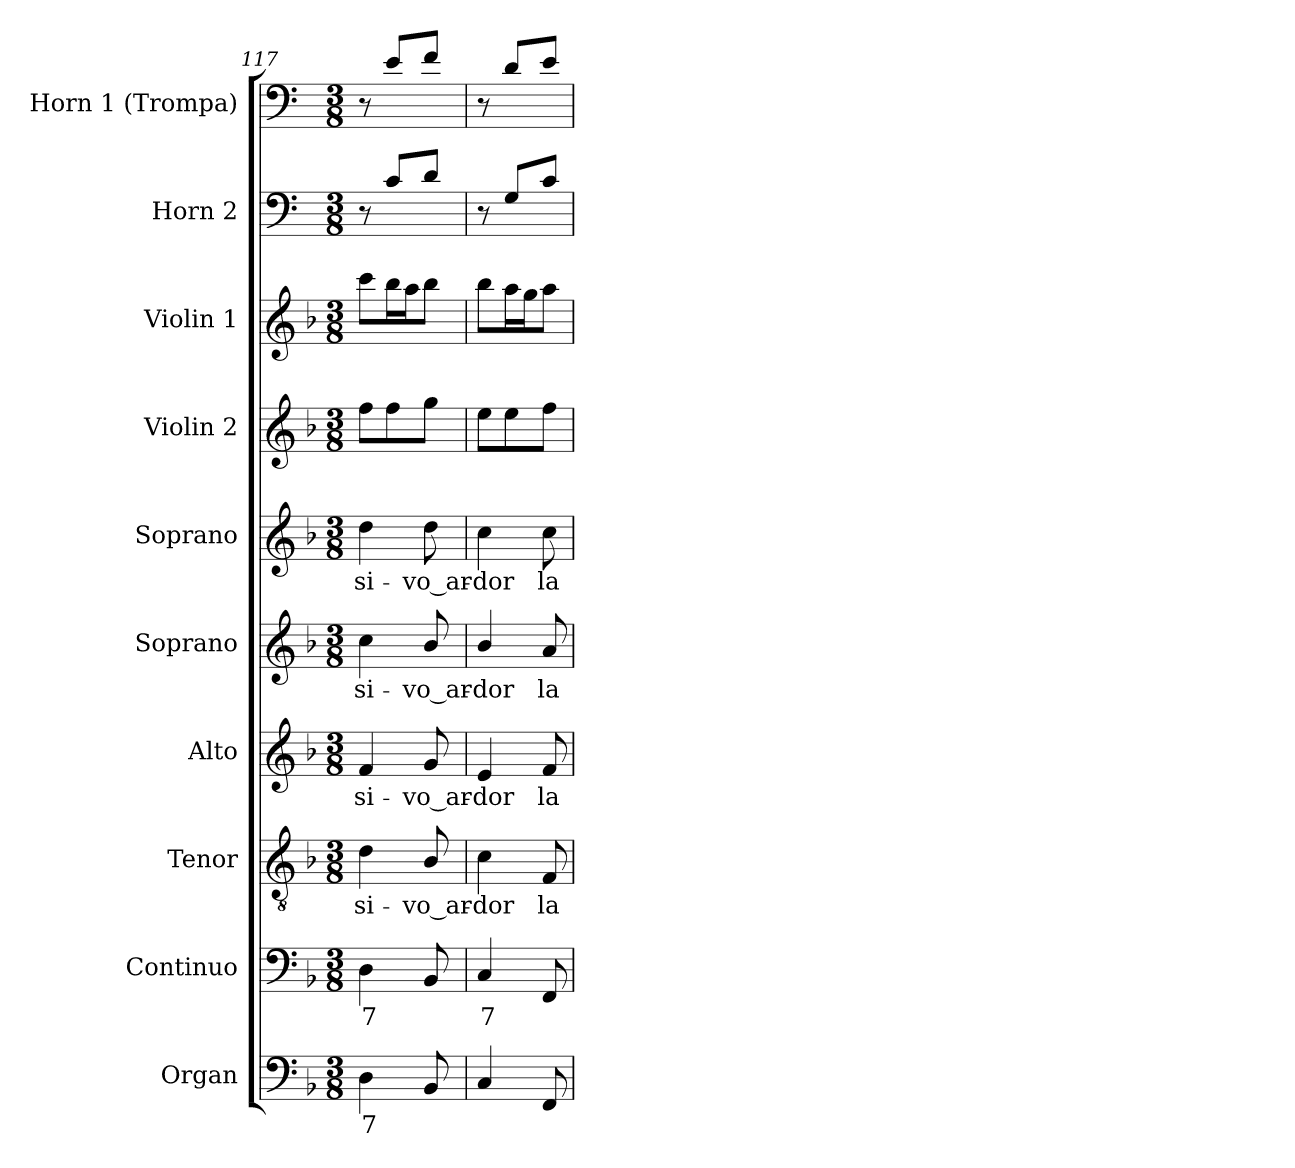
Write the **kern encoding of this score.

**kern	**text	**kern	**text	**kern	**text	**kern	**text	**kern	**text	**kern	**text	**kern	**kern	**kern	**kern
*part10	*part10	*part9	*part9	*part8	*part8	*part7	*part7	*part6	*part6	*part5	*part5	*part4	*part3	*part2	*part1
*staff10	*staff10	*staff9	*staff9	*staff8	*staff8	*staff7	*staff7	*staff6	*staff6	*staff5	*staff5	*staff4	*staff3	*staff2	*staff1
*I"Organ	*	*I"Continuo	*	*I"Tenor	*	*I"Alto	*	*I"Soprano	*	*I"Soprano	*	*I"Violin 2	*I"Violin 1	*I"Horn  2	*I"Horn  1 (Trompa)
*I'Org.	*	*I'Cont.	*	*I'T.	*	*I'A.	*	*I'S.	*	*I'S.	*	*I'Vln. 2	*I'Vln. 1	*I'Hn.	*I'Hn.
*clefF4	*	*clefF4	*	*clefGv2	*	*clefG2	*	*clefG2	*	*clefG2	*	*clefG2	*clefG2	*clefF4	*clefF4
*	*	*	*	*ITrd7c12	*	*	*	*	*	*	*	*	*	*ITrd4c7	*ITrd4c7
*k[b-]	*	*k[b-]	*	*k[b-]	*	*k[b-]	*	*k[b-]	*	*k[b-]	*	*k[b-]	*k[b-]	*k[b-]	*k[b-]
*F:	*	*F:	*	*F:	*	*F:	*	*F:	*	*F:	*	*F:	*F:	*F:	*F:
*M3/8	*	*M3/8	*	*M3/8	*	*M3/8	*	*M3/8	*	*M3/8	*	*M3/8	*M3/8	*M3/8	*M3/8
=117	=117	=117	=117	=117	=117	=117	=117	=117	=117	=117	=117	=117	=117	=117	=117
!	!LO:LY:b:color=#000000	!	!	!	!	!	!	!	!	!	!	!	!	!	!
!	!	!	!LO:LY:b:color=#000000	!	!	!	!	!	!	!	!	!	!	!	!
!	!	!	!	!	!LO:LY:b:color=#000000	!	!	!	!	!	!	!	!	!	!
!	!	!	!	!	!	!	!LO:LY:b:color=#000000	!	!	!	!	!	!	!	!
!	!	!	!	!	!	!	!	!	!LO:LY:b:color=#000000	!	!	!	!	!	!
!	!	!	!	!	!	!	!	!	!	!	!LO:LY:b:color=#000000	!	!	!	!
4Di\	7	4Di\	7	4Di\	-si-	4fi/	-si-	4cci\	-si-	4ddi\	-si-	8ffi\L	8ccci\L	8r	8r
.	.	.	.	.	.	.	.	.	.	.	.	8ffi\	16bb-i\L	8Fi/L	8Ai/L
.	.	.	.	.	.	.	.	.	.	.	.	.	16aai\J	.	.
!	!	!	!	!	!LO:LY:b:color=#000000	!	!	!	!	!	!	!	!	!	!
!	!	!	!	!	!	!	!LO:LY:b:color=#000000	!	!	!	!	!	!	!	!
!	!	!	!	!	!	!	!	!	!LO:LY:b:color=#000000	!	!	!	!	!	!
!	!	!	!	!	!	!	!	!	!	!	!LO:LY:b:color=#000000	!	!	!	!
8BB-i/	.	8BB-i/	.	8BB-i/	-vo_ar-	8gi/	-vo_ar-	8b-i/	-vo_ar-	8ddi\	-vo_ar-	8ggi\J	8bb-i\J	8Gi/J	8B-i/J
=118	=118	=118	=118	=118	=118	=118	=118	=118	=118	=118	=118	=118	=118	=118	=118
!	!	!	!LO:LY:b:color=#000000	!	!	!	!	!	!	!	!	!	!	!	!
!	!	!	!	!	!LO:LY:b:color=#000000	!	!	!	!	!	!	!	!	!	!
!	!	!	!	!	!	!	!LO:LY:b:color=#000000	!	!	!	!	!	!	!	!
!	!	!	!	!	!	!	!	!	!LO:LY:b:color=#000000	!	!	!	!	!	!
!	!	!	!	!	!	!	!	!	!	!	!LO:LY:b:color=#000000	!	!	!	!
4Ci/	.	4Ci/	7	4Ci\	-dor	4ei/	-dor	4b-i/	-dor	4cci\	-dor	8eei\L	8bb-i\L	8r	8r
.	.	.	.	.	.	.	.	.	.	.	.	8eei\	16aai\L	8Ci/L	8Gi/L
.	.	.	.	.	.	.	.	.	.	.	.	.	16ggi\J	.	.
!	!	!	!	!	!LO:LY:b:color=#000000	!	!	!	!	!	!	!	!	!	!
!	!	!	!	!	!	!	!LO:LY:b:color=#000000	!	!	!	!	!	!	!	!
!	!	!	!	!	!	!	!	!	!LO:LY:b:color=#000000	!	!	!	!	!	!
!	!	!	!	!	!	!	!	!	!	!	!LO:LY:b:color=#000000	!	!	!	!
8FFi/	.	8FFi/	.	8FFi/	la	8fi/	la	8ai/	la	8cci\	la	8ffi\J	8aai\J	8Fi/J	8Ai/J
=	=	=	=	=	=	=	=	=	=	=	=	=	=	=	=
*-	*-	*-	*-	*-	*-	*-	*-	*-	*-	*-	*-	*-	*-	*-	*-
